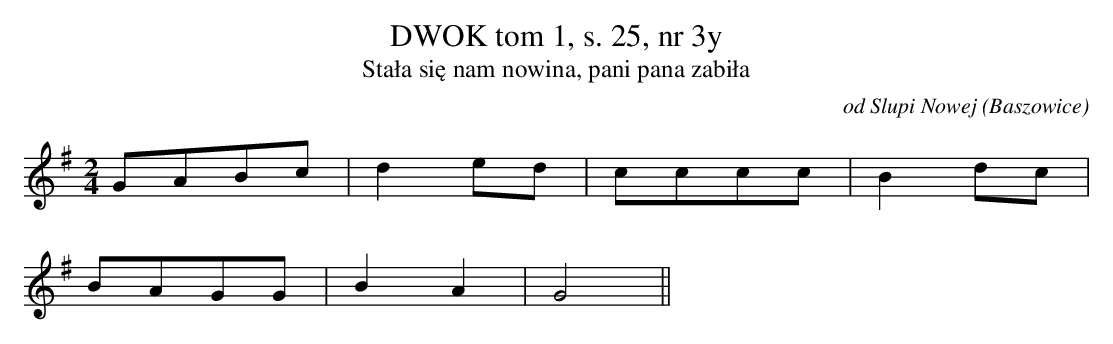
X:1
T:DWOK tom 1, s. 25, nr 3y
T:Stała się nam nowina, pani pana zabiła
O:od Slupi Nowej (Baszowice)
M:2/4
L:1/8
K:G
GABc | d2ed |cccc | B2dc |
BAGG | B2A2 | G4||
